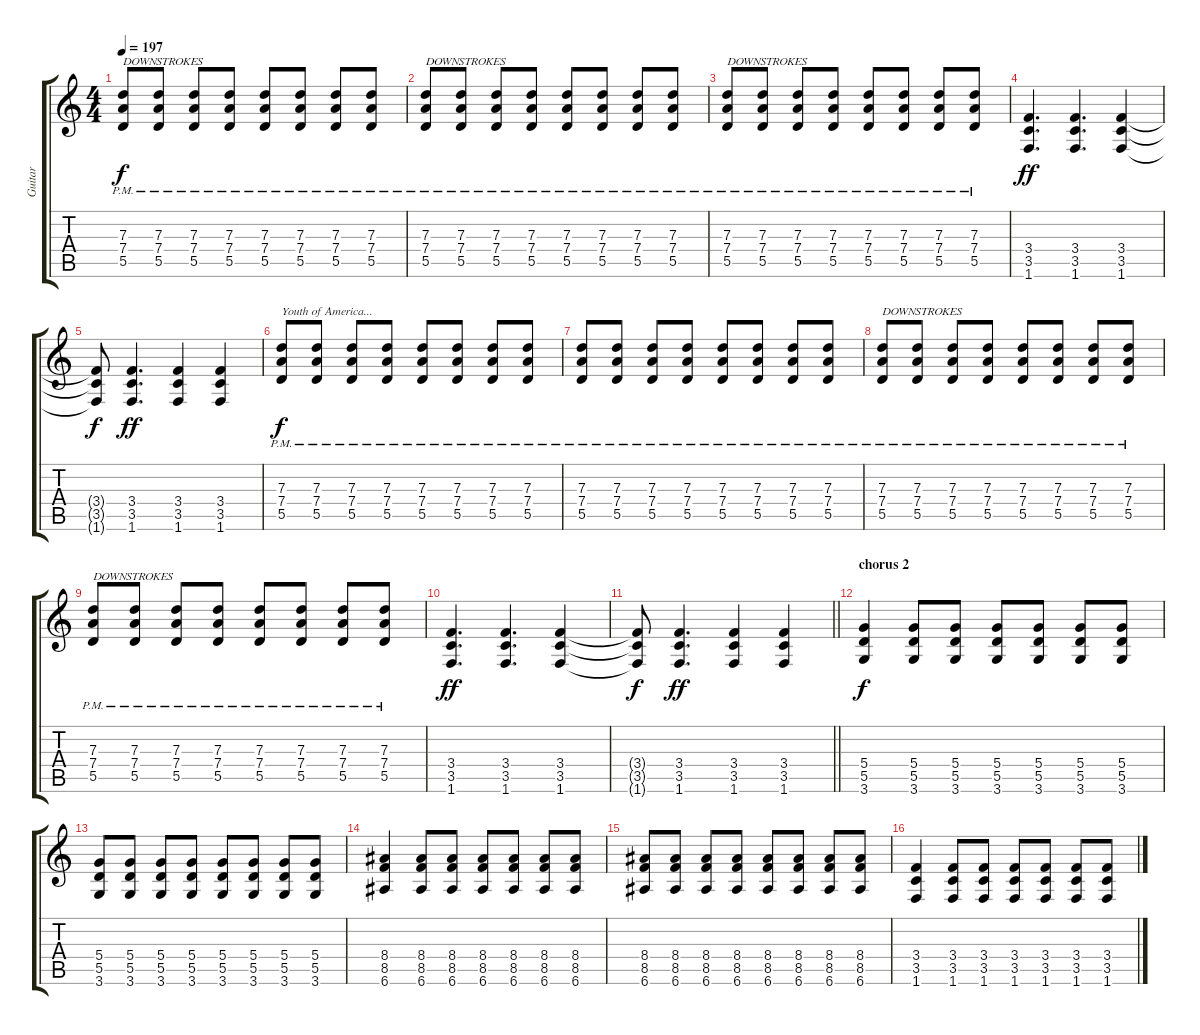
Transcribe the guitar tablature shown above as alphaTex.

\track ("Guitar" "Guitar") {instrument distortionguitar}
\staff {score tabs}
\tuning (E4 B3 G3 D3 A2 E2) {hide}
\ts (4 4)
\tempo 197
\clef g2
\ks c
(7.3{pm} 7.4{pm} 5.5{pm}).8{txt "DOWNSTROKES" dy f} (7.3{pm} 7.4{pm} 5.5{pm}).8 (7.3{pm} 7.4{pm} 5.5{pm}).8 (7.3{pm} 7.4{pm} 5.5{pm}).8 (7.3{pm} 7.4{pm} 5.5{pm}).8 (7.3{pm} 7.4{pm} 5.5{pm}).8 (7.3{pm} 7.4{pm} 5.5{pm}).8 (7.3{pm} 7.4{pm} 5.5{pm}).8 |
(7.3{pm} 7.4{pm} 5.5{pm}).8{txt "DOWNSTROKES"} (7.3{pm} 7.4{pm} 5.5{pm}).8 (7.3{pm} 7.4{pm} 5.5{pm}).8 (7.3{pm} 7.4{pm} 5.5{pm}).8 (7.3{pm} 7.4{pm} 5.5{pm}).8 (7.3{pm} 7.4{pm} 5.5{pm}).8 (7.3{pm} 7.4{pm} 5.5{pm}).8 (7.3{pm} 7.4{pm} 5.5{pm}).8 |
(7.3{pm} 7.4{pm} 5.5{pm}).8{txt "DOWNSTROKES"} (7.3{pm} 7.4{pm} 5.5{pm}).8 (7.3{pm} 7.4{pm} 5.5{pm}).8 (7.3{pm} 7.4{pm} 5.5{pm}).8 (7.3{pm} 7.4{pm} 5.5{pm}).8 (7.3{pm} 7.4{pm} 5.5{pm}).8 (7.3{pm} 7.4{pm} 5.5{pm}).8 (7.3{pm} 7.4{pm} 5.5{pm}).8 |
(3.4 3.5 1.6).4{d dy ff} (3.4 3.5 1.6).4{d} (3.4 3.5 1.6).4 |
(3.4{t} 3.5{t} 1.6{t}).8{dy f} (3.4 3.5 1.6).4{d dy ff} (3.4 3.5 1.6).4 (3.4 3.5 1.6).4 |
(7.3{pm} 7.4{pm} 5.5{pm}).8{txt "Youth of America..." dy f} (7.3{pm} 7.4{pm} 5.5{pm}).8 (7.3{pm} 7.4{pm} 5.5{pm}).8 (7.3{pm} 7.4{pm} 5.5{pm}).8 (7.3{pm} 7.4{pm} 5.5{pm}).8 (7.3{pm} 7.4{pm} 5.5{pm}).8 (7.3{pm} 7.4{pm} 5.5{pm}).8 (7.3{pm} 7.4{pm} 5.5{pm}).8 |
(7.3{pm} 7.4{pm} 5.5{pm}).8 (7.3{pm} 7.4{pm} 5.5{pm}).8 (7.3{pm} 7.4{pm} 5.5{pm}).8 (7.3{pm} 7.4{pm} 5.5{pm}).8 (7.3{pm} 7.4{pm} 5.5{pm}).8 (7.3{pm} 7.4{pm} 5.5{pm}).8 (7.3{pm} 7.4{pm} 5.5{pm}).8 (7.3{pm} 7.4{pm} 5.5{pm}).8 |
(7.3{pm} 7.4{pm} 5.5{pm}).8{txt "DOWNSTROKES"} (7.3{pm} 7.4{pm} 5.5{pm}).8 (7.3{pm} 7.4{pm} 5.5{pm}).8 (7.3{pm} 7.4{pm} 5.5{pm}).8 (7.3{pm} 7.4{pm} 5.5{pm}).8 (7.3{pm} 7.4{pm} 5.5{pm}).8 (7.3{pm} 7.4{pm} 5.5{pm}).8 (7.3{pm} 7.4{pm} 5.5{pm}).8 |
(7.3{pm} 7.4{pm} 5.5{pm}).8{txt "DOWNSTROKES"} (7.3{pm} 7.4{pm} 5.5{pm}).8 (7.3{pm} 7.4{pm} 5.5{pm}).8 (7.3{pm} 7.4{pm} 5.5{pm}).8 (7.3{pm} 7.4{pm} 5.5{pm}).8 (7.3{pm} 7.4{pm} 5.5{pm}).8 (7.3{pm} 7.4{pm} 5.5{pm}).8 (7.3{pm} 7.4{pm} 5.5{pm}).8 |
(3.4 3.5 1.6).4{d dy ff} (3.4 3.5 1.6).4{d} (3.4 3.5 1.6).4 |
\barLineRight lightlight
(3.4{t} 3.5{t} 1.6{t}).8{dy f} (3.4 3.5 1.6).4{d dy ff} (3.4 3.5 1.6).4 (3.4 3.5 1.6).4 |
\section ("" "chorus 2")
(5.4 5.5 3.6).4{dy f} (5.4 5.5 3.6).8 (5.4 5.5 3.6).8 (5.4 5.5 3.6).8 (5.4 5.5 3.6).8 (5.4 5.5 3.6).8 (5.4 5.5 3.6).8 |
(5.4 5.5 3.6).8 (5.4 5.5 3.6).8 (5.4 5.5 3.6).8 (5.4 5.5 3.6).8 (5.4 5.5 3.6).8 (5.4 5.5 3.6).8 (5.4 5.5 3.6).8 (5.4 5.5 3.6).8 |
(8.4 8.5 6.6).4 (8.4 8.5 6.6).8 (8.4 8.5 6.6).8 (8.4 8.5 6.6).8 (8.4 8.5 6.6).8 (8.4 8.5 6.6).8 (8.4 8.5 6.6).8 |
(8.4 8.5 6.6).8 (8.4 8.5 6.6).8 (8.4 8.5 6.6).8 (8.4 8.5 6.6).8 (8.4 8.5 6.6).8 (8.4 8.5 6.6).8 (8.4 8.5 6.6).8 (8.4 8.5 6.6).8 |
(3.4 3.5 1.6).4 (3.4 3.5 1.6).8 (3.4 3.5 1.6).8 (3.4 3.5 1.6).8 (3.4 3.5 1.6).8 (3.4 3.5 1.6).8 (3.4 3.5 1.6).8
